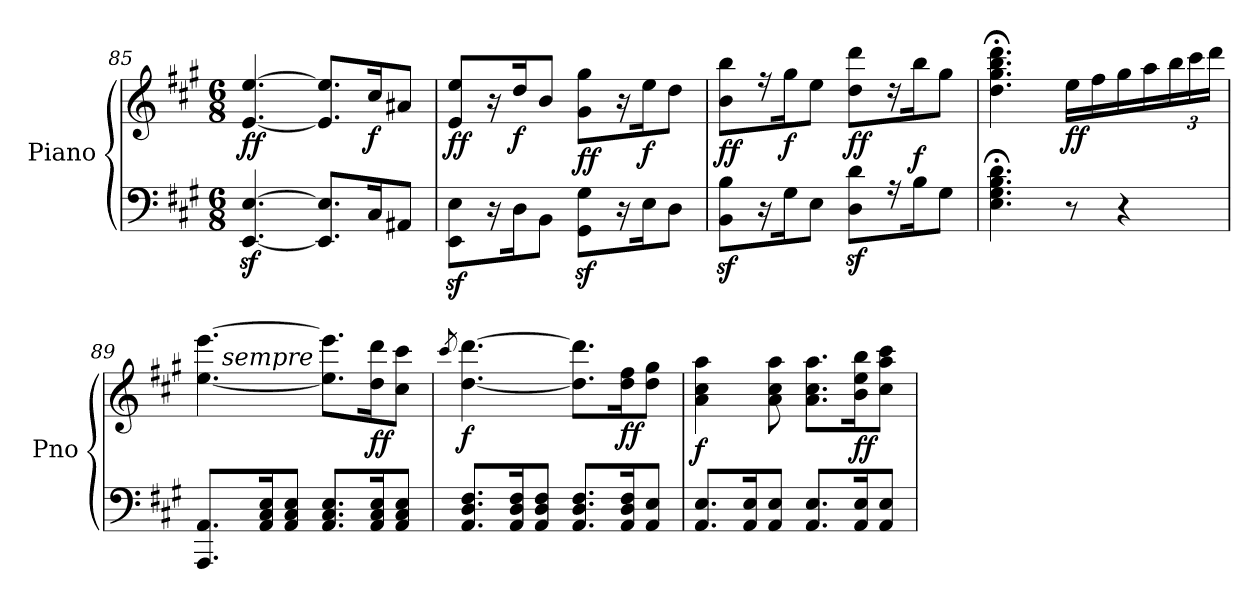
**kern	**kern	**dynam
*part1	*part1	*part1
*staff2	*staff1	*staff1/2
*I"Piano	*	*
*I'Pno	*	*
*clefF4	*clefG2	*
*k[f#c#g#]	*k[f#c#g#]	*
*M6/8	*M6/8	*
=85	=85	=85
!	!	!LO:DY:b
[4.EE/z> [4.E/z>	[4.e/ [4.ee/	ff
8.EE/] 8.E/]L	8.e/] 8.ee/]L	.
!	!	!LO:DY:b
16C#/K	16cc#/K	f
8AA#X/J	8a#X/J	.
=86	=86	=86
!	!	!LO:DY:b
8EE\z> 8E\z>L	8e/ 8ee/L	ff
16r	16r	.
!	!	!LO:DY:b
16D\K	16dd/K	f
8BB\J	8b/J	.
!	!	!LO:DY:b
8GG#\z> 8G#\z>L	8g#\ 8gg#\L	ff
16r	16r	.
!	!	!LO:DY:b
16E\K	16ee\K	f
8D\J	8dd\J	.
=87	=87	=87
!	!	!LO:DY:b
8BB\z> 8B\z>L	8b\ 8bb\L	ff
16r	16r	.
!	!	!LO:DY:b
16G#\K	16gg#\K	f
8E\J	8ee\J	.
!	!	!LO:DY:b
8D\z> 8d\z>L	8dd\ 8ddd\L	ff
16r	16rdd	.
!	!	!LO:DY:a=2
16B\K	16bb\K	f
8G#\J	8gg#\J	.
!!LO:LB:g=z
=88	=88	=88
*	*MM72	*
4.E\;< 4.G#\;< 4.B\;< 4.d\;<	4.dd\;< 4.gg#\;< 4.bb\;< 4.ddd\;<	.
*	*MM144	*
!	!	!LO:DY:b
8r	16ee\LL	ff
.	16ff#\	.
4r	16gg#\	.
.	16aa\	.
*	*Xbrackettup	*
.	24bb\	.
.	24ccc#\	.
.	24ddd\JJ	.
=89	=89	=89
!	!	!LO:DY:a=2
!	!	!LO:DY:n=1:b
*	*^	*
8.AAA/ 8.AA/L	[4.ee\ [4.eee\	16ryy	mf f
!	!	!LO:TX:a:i:t=sempre	!
.	.	2ryy	.
16AA/ 16C#/ 16E/K	.	.	.
8AA/ 8C#/ 8E/J	.	.	.
8.AA/ 8.C#/ 8.E/L	8.ee\] 8.eee\]L	.	.
!	!	!	!LO:DY:n=2:b
16AA/ 16C#/ 16E/K	16dd\ 16ddd\K	8.ryy	ff
8AA/ 8C#/ 8E/J	8cc#\ 8ccc#\J	.	.
*	*v	*v	*
=90	=90	=90
.	8qccc#/	.
!	!	!LO:DY:b
8.AA/ 8.D/ 8.F#/L	[4.dd\ [4.ddd\	f
16AA/ 16D/ 16F#/K	.	.
8AA/ 8D/ 8F#/J	.	.
8.AA/ 8.D/ 8.F#/L	8.dd\] 8.ddd\]L	.
!	!	!LO:DY:b
16AA/ 16D/ 16F#/K	16dd\ 16ff#\K	ff
8AA/ 8E/J	8dd\ 8gg#\J	.
=91	=91	=91
!	!	!LO:DY:b
8.AA/ 8.E/L	4a\ 4cc#\ 4aa\	f
16AA/ 16E/K	.	.
8AA/ 8E/J	8a\ 8cc#\ 8aa\	.
8.AA/ 8.E/L	8.a\ 8.cc#\ 8.aa\L	.
!	!	!LO:DY:b
16AA/ 16E/K	16b\ 16ee\ 16bb\K	ff
8AA/ 8E/J	8cc#\ 8aa\ 8ccc#\J	.
=	=	=
*-	*-	*-
